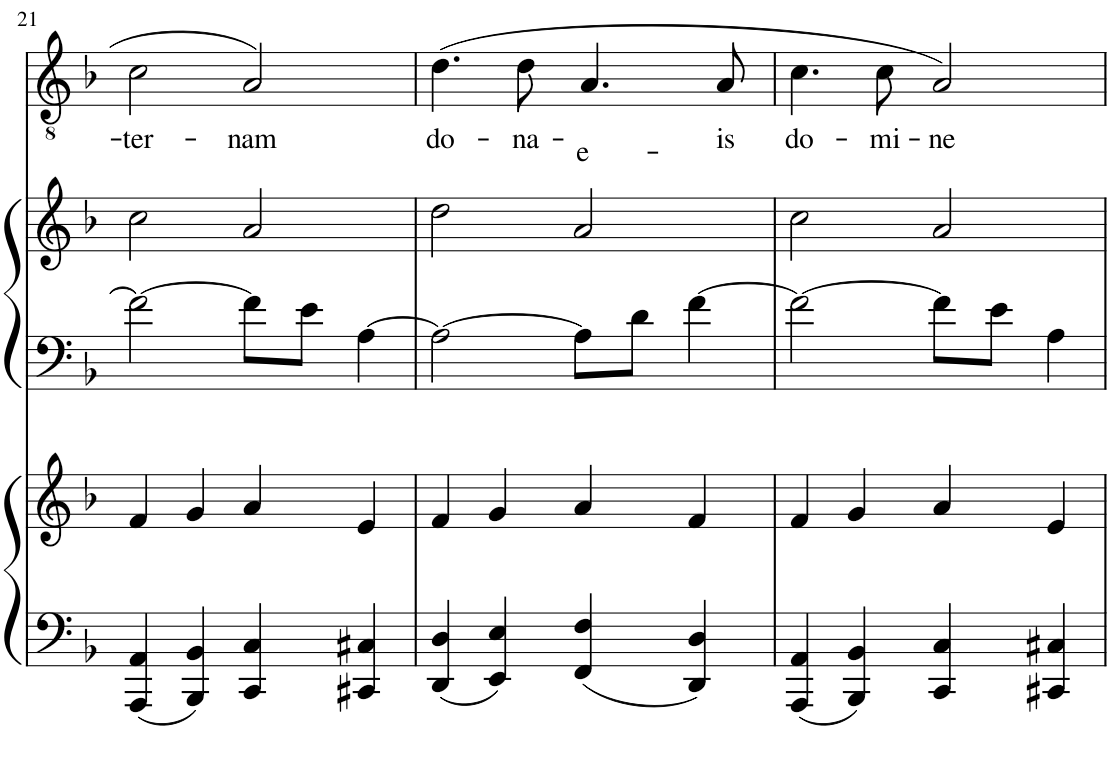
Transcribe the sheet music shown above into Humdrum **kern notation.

**kern	**kern	**kern	**kern	**kern	**text
*part3	*part3	*part2	*part2	*part1	*part1
*staff5	*staff4	*staff3	*staff2	*staff1	*staff1
*I"Piano 2	*	*I"Piano 1	*	*I"Ténors	*
*I'Pno	*	*I'Pno	*	*	*
!!LO:PB:g=z
*clefF4	*clefG2	*clefF4	*clefG2	*clefGv2	*
*k[b-]	*k[b-]	*k[b-]	*k[b-]	*k[b-]	*
*M4/4	*M4/4	*M4/4	*M4/4	*M4/4	*
*met(c)	*met(c)	*met(c)	*met(c)	*met(c)	*
=21	=21	=21	=21	=21	=21
!	!	!	!	!	!LO:LY:b
4AAA/ 4AA/	4f/	2f\_	2cc\	2c\	-ter-
4BBB-/ 4BB-/	4g/	.	.	.	.
!	!	!	!	!	!LO:LY:b
4CC/ 4C/	4a/	8f\L]	2a/	2A/	-nam
.	.	8e\J	.	.	.
4CC#X/ 4C#X/	4e/	[4A\	.	.	.
=22	=22	=22	=22	=22	=22
!	!	!	!	!	!LO:LY:b
4DD/ 4D/	4f/	2A\_	2dd\	(4.d\	do-
4EE/ 4E/	4g/	.	.	.	.
!	!	!	!	!	!LO:LY:b
.	.	.	.	8d\	-na-
!	!	!	!	!	!LO:LY:b
4FF/ 4F/	4a/	8A\L]	2a/	4.A/	-e-
.	.	8d\J	.	.	.
4DD/ 4D/	4f/	[4f\	.	.	.
!	!	!	!	!	!LO:LY:b
.	.	.	.	8A/	-is
=23	=23	=23	=23	=23	=23
!	!	!	!	!	!LO:LY:b
4AAA/ 4AA/	4f/	2f\_	2cc\	4.c\	do-
4BBB-/ 4BB-/	4g/	.	.	.	.
!	!	!	!	!	!LO:LY:b
.	.	.	.	8c\	-mi-
!	!	!	!	!	!LO:LY:b
4CC/ 4C/	4a/	8f\L]	2a/	2A/)	-ne
.	.	8e\J	.	.	.
4CC#X/ 4C#X/	4e/	4A\	.	.	.
=	=	=	=	=	=
*-	*-	*-	*-	*-	*-
